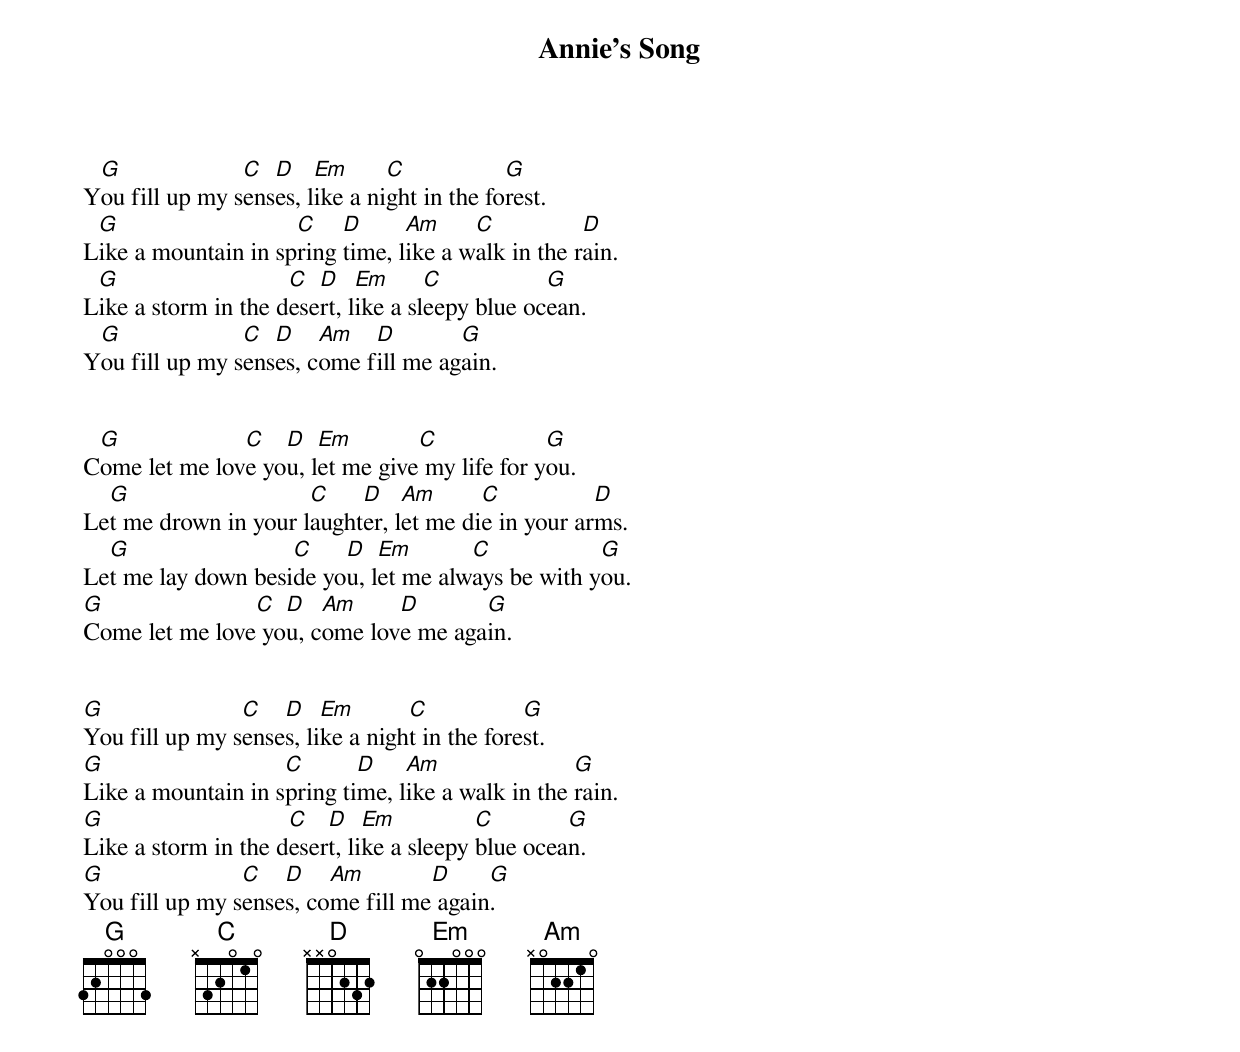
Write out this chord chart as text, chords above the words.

Annie's Song

 G              C  D    Em      C            G
You fill up my senses, like a night in the forest.
 G                   C    D      Am     C           D
Like a mountain in spring time, like a walk in the rain.
 G                   C  D    Em      C           G
Like a storm in the desert, like a sleepy blue ocean.
 G              C  D    Am   D        G
You fill up my senses, come fill me again.


 G             C   D   Em        C             G
Come let me love you, let me give my life for you.
  G                   C    D    Am      C           D
Let me drown in your laughter, let me die in your arms.
  G                 C    D   Em       C            G
Let me lay down beside you, let me always be with you.
G               C  D   Am     D       G
Come let me love you, come love me again.


G               C   D    Em       C            G
You fill up my senses, like a night in the forest.
G                   C       D    Am                G
Like a mountain in spring time, like a walk in the rain.
G                    C   D    Em          C        G
Like a storm in the desert, like a sleepy blue ocean.
G               C   D    Am        D     G
You fill up my senses, come fill me again.
